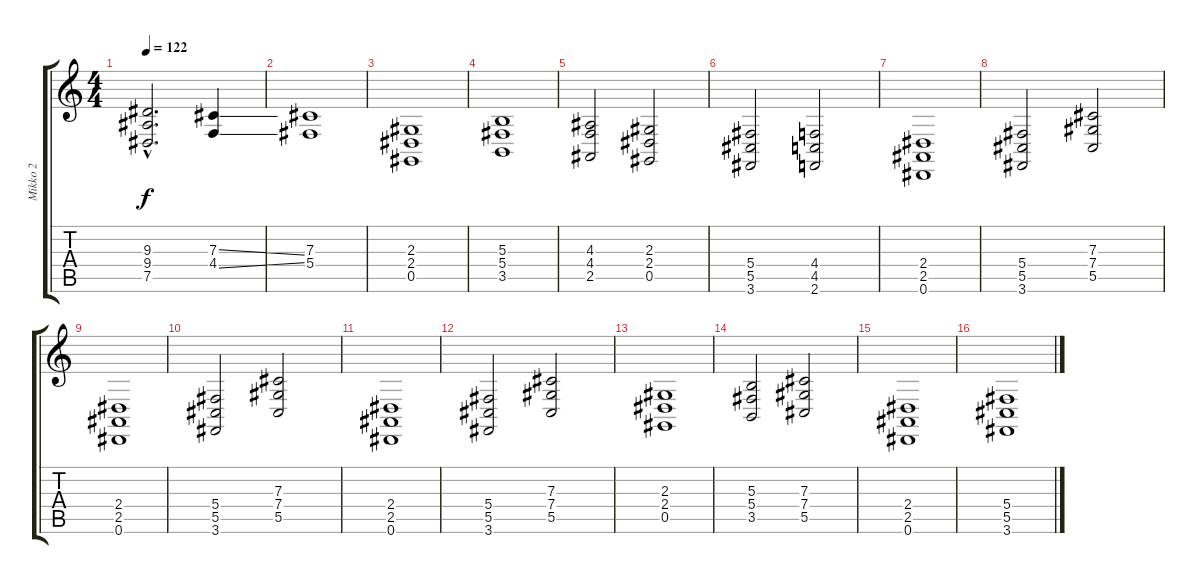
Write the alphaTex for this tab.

\track ("Mikko 2" "Mikko 2") {instrument stringensemble2}
\staff {score tabs}
\tuning (Eb4 Bb3 Gb3 Db3 Ab2 Eb2) {hide}
\ts (4 4)
\tempo 122
\clef g2
\ks c
(9.3{hac} 9.4{hac} 7.5{hac}).2{d dy f} (7.3{ss} 4.4{ss}).4 |
(7.3 5.4).1 |
(2.3 2.4 0.5).1 |
(5.3 5.4 3.5).1 |
(4.3 4.4 2.5).2 (2.3 2.4 0.5).2 |
(5.4 5.5 3.6).2 (4.4 4.5 2.6).2 |
(2.4 2.5 0.6).1 |
(5.4 5.5 3.6).2 (7.3 7.4 5.5).2 |
(2.4 2.5 0.6).1 |
(5.4 5.5 3.6).2 (7.3 7.4 5.5).2 |
(2.4 2.5 0.6).1 |
(5.4 5.5 3.6).2 (7.3 7.4 5.5).2 |
(2.3 2.4 0.5).1 |
(5.3 5.4 3.5).2 (7.3 7.4 5.5).2 |
(2.4 2.5 0.6).1 |
(5.4 5.5 3.6).1
